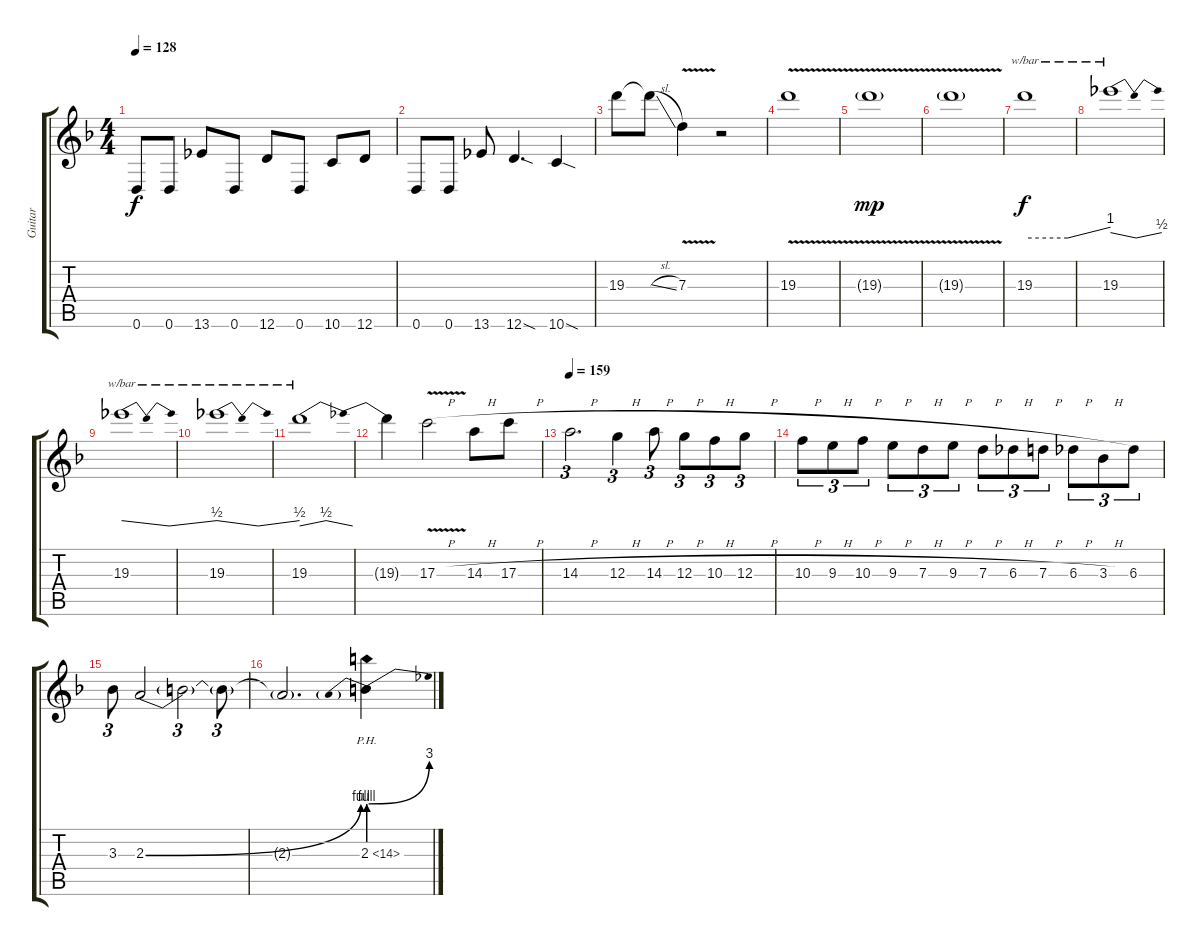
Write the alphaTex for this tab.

\track ("Guitar" "Guitar") {instrument distortionguitar}
\staff {score tabs}
\tuning (E4 B3 G3 D3 A2 D2) {hide}
\ts (4 4)
\tempo 128
\clef g2
\ks f
0.6.8{dy f} 0.6.8 13.6.8 0.6.8 12.6.8 0.6.8 10.6.8 12.6.8 |
0.6.8 0.6.8 13.6.8 12.6{sod}.4{d} 10.6{sod}.4 |
19.3.8 19.3{sl t}.8 7.3{v}.4 r.2 |
19.3{v}.1 |
19.3{v g}.1{dy mp} |
19.3{v g}.1 |
19.3.1{tbe (custom default 0 0 30 0 60 4) dy f} |
19.3.1{tbe (dip default 0 2 30 0 60 2)} |
19.3.1{tbe (dip default 0 2 30 0 60 2)} |
19.3.1{tbe (dip default 0 2 30 0 60 2)} |
19.3.1{tbe (dip default 0 0 30 2 60 0)} |
19.3{t}.4 17.3{v h}.2 14.3{h}.8 17.3{h}.8 |
\tempo 159
14.3{h}.2{d tu (3 2)} 12.3{h}.4{tu (3 2)} 14.3{h}.8{tu (3 2)} 12.3{h}.8{tu (3 2)} 10.3{h}.8{tu (3 2)} 12.3{h}.8{tu (3 2)} |
10.3{h}.8{tu (3 2)} 9.3{h}.8{tu (3 2)} 10.3{h}.8{tu (3 2)} 9.3{h}.8{tu (3 2)} 7.3{h}.8{tu (3 2)} 9.3{h}.8{tu (3 2)} 7.3{h}.8{tu (3 2)} 6.3{h}.8{tu (3 2)} 7.3{h}.8{tu (3 2)} 6.3{h}.8{tu (3 2)} 3.3{h}.8{tu (3 2)} 6.3.8{tu (3 2)} |
3.3.8{tu (3 2)} 2.3{be (bend 0 0 60 4)}.2 2.3{t}.2{tu (3 2)} 2.3{t}.8{tu (3 2)} |
2.3{t}.2{d} 2.3{be (prebendbend 0 4 60 12) ph 12}.4
